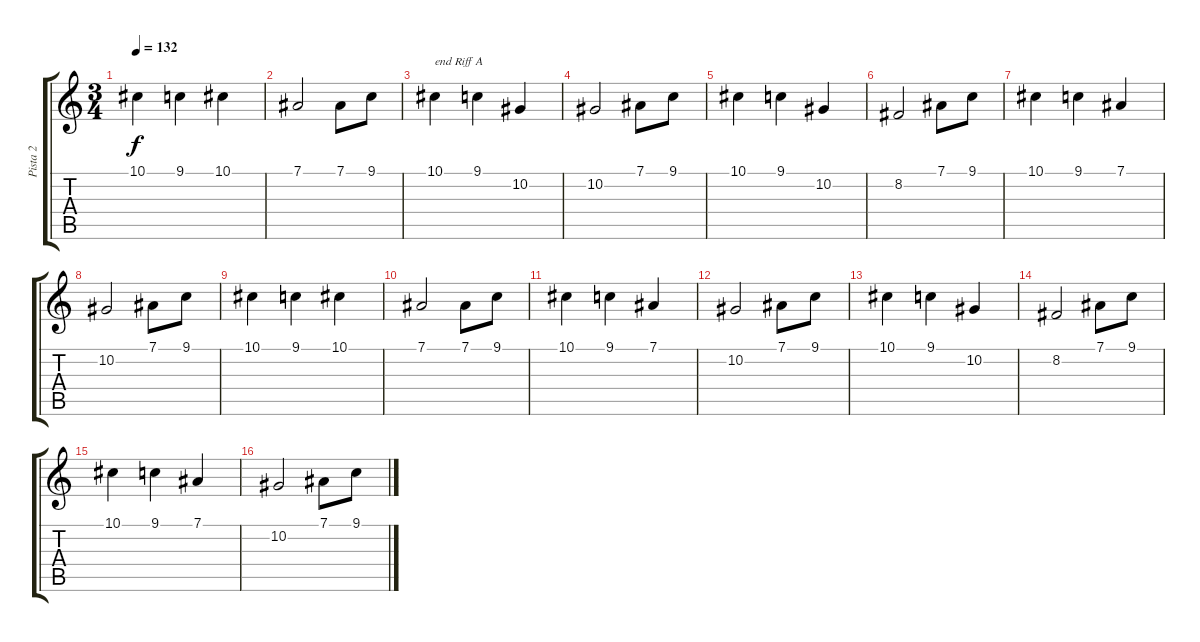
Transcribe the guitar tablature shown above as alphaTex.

\track ("Pista 2" "Pista 2") {instrument fiddle}
\staff {score tabs}
\tuning (Eb4 Bb3 Gb3 Db3 Ab2 Eb2) {hide}
\ts (3 4)
\tempo 132
\clef g2
\ks c
10.1.4{dy f} 9.1.4 10.1.4 |
7.1.2 7.1.8 9.1.8 |
10.1.4{txt "end Riff A"} 9.1.4 10.2.4 |
10.2.2 7.1.8 9.1.8 |
10.1.4 9.1.4 10.2.4 |
8.2.2 7.1.8 9.1.8 |
10.1.4 9.1.4 7.1.4 |
10.2.2 7.1.8 9.1.8 |
10.1.4 9.1.4 10.1.4 |
7.1.2 7.1.8 9.1.8 |
10.1.4 9.1.4 7.1.4 |
10.2.2 7.1.8 9.1.8 |
10.1.4 9.1.4 10.2.4 |
8.2.2 7.1.8 9.1.8 |
10.1.4 9.1.4 7.1.4 |
10.2.2 7.1.8 9.1.8
